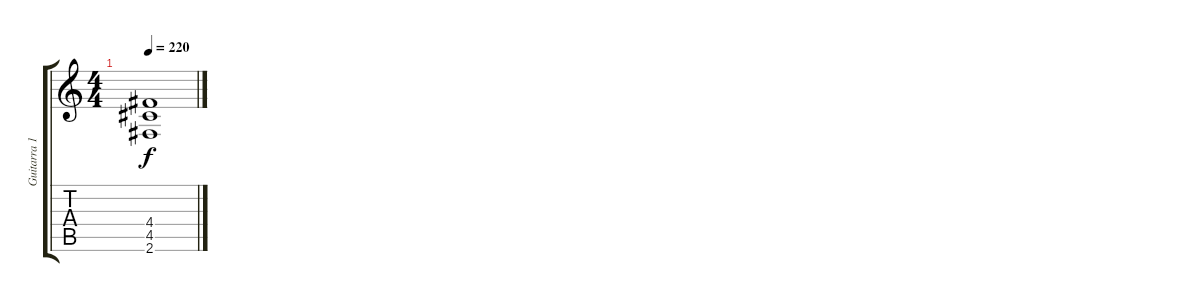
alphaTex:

\track ("Guitarra 1" "Guitarra 1") {instrument distortionguitar}
\staff {score tabs}
\tuning (E4 B3 G3 D3 A2 E2) {hide}
\ts (4 4)
\tempo 220
\clef g2
\ks c
(4.4{t} 4.5{t} 2.6{t}).1{dy f}
